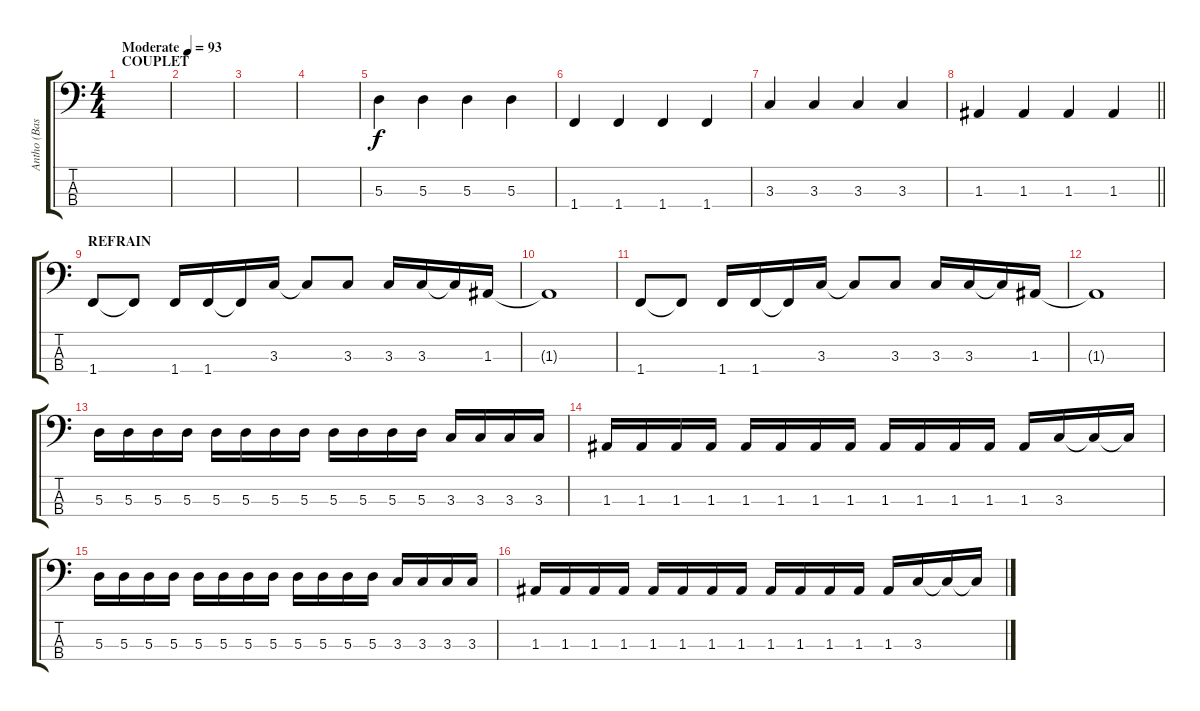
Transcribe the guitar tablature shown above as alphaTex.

\track ("Antho (Basse)" "Antho (Bas") {instrument electricbassfinger}
\staff {score tabs}
\tuning (G2 D2 A1 E1) {hide}
\ts (4 4)
\section ("" "COUPLET")
\tempo (93 "Moderate")
\clef f4
\ks c
|
|
|
|
5.3.4 5.3.4 5.3.4 5.3.4 |
1.4.4 1.4.4 1.4.4 1.4.4 |
3.3.4 3.3.4 3.3.4 3.3.4 |
\barLineRight lightlight
1.3.4 1.3.4 1.3.4 1.3.4 |
\section ("" "REFRAIN")
1.4.8 1.4{t}.8 1.4.16 1.4.16 1.4{t}.16 3.3.16 3.3{t}.8 3.3.8 3.3.16 3.3.16 3.3{t}.16 1.3.16 |
1.3{t}.1 |
1.4.8 1.4{t}.8 1.4.16 1.4.16 1.4{t}.16 3.3.16 3.3{t}.8 3.3.8 3.3.16 3.3.16 3.3{t}.16 1.3.16 |
1.3{t}.1 |
5.3.16 5.3.16 5.3.16 5.3.16 5.3.16 5.3.16 5.3.16 5.3.16 5.3.16 5.3.16 5.3.16 5.3.16 3.3.16 3.3.16 3.3.16 3.3.16 |
1.3.16 1.3.16 1.3.16 1.3.16 1.3.16 1.3.16 1.3.16 1.3.16 1.3.16 1.3.16 1.3.16 1.3.16 1.3.16 3.3.16 3.3{t}.16 3.3{t}.16 |
5.3.16 5.3.16 5.3.16 5.3.16 5.3.16 5.3.16 5.3.16 5.3.16 5.3.16 5.3.16 5.3.16 5.3.16 3.3.16 3.3.16 3.3.16 3.3.16 |
1.3.16 1.3.16 1.3.16 1.3.16 1.3.16 1.3.16 1.3.16 1.3.16 1.3.16 1.3.16 1.3.16 1.3.16 1.3.16 3.3.16 3.3{t}.16 3.3{t}.16
